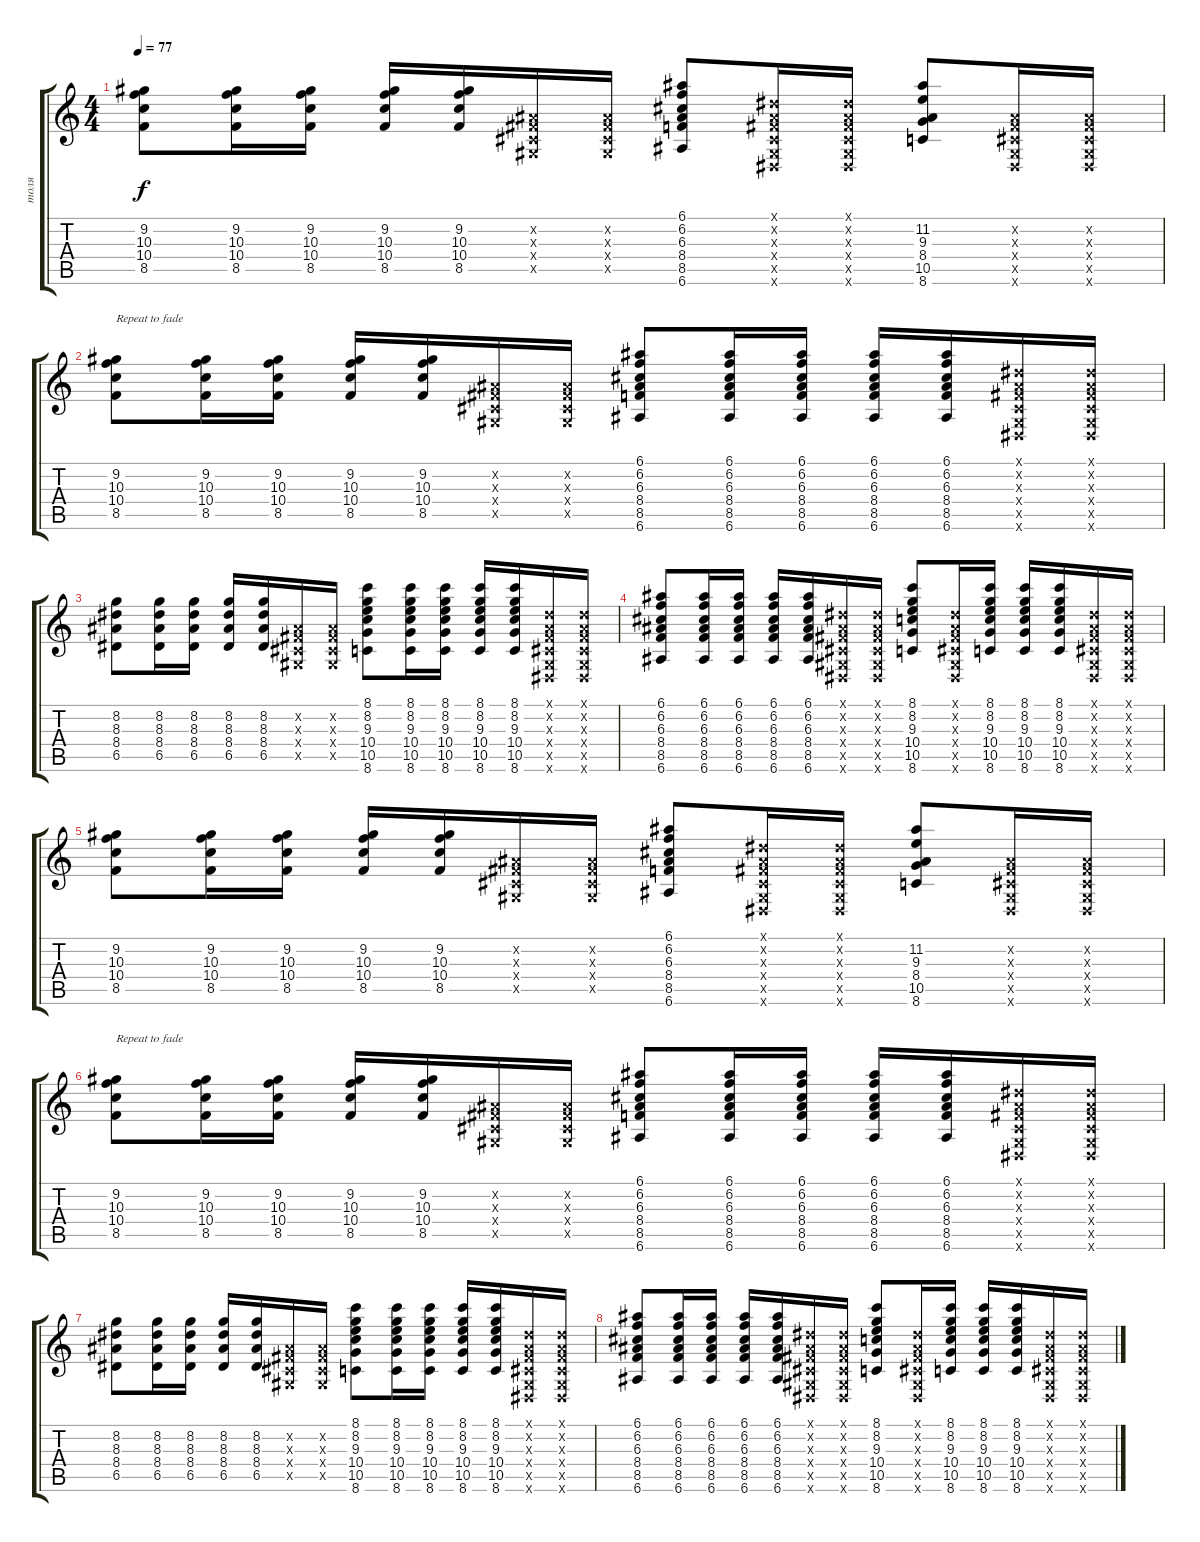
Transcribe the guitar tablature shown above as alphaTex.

\track ("толя" "толя") {instrument acousticguitarsteel}
\staff {score tabs}
\tuning (E4 B3 G3 D3 A2 E2) {hide}
\ts (4 4)
\tempo 77
\clef g2
\ks c
(9.2 10.3 10.4 8.5).8{dy f} (9.2 10.3 10.4 8.5).16 (9.2 10.3 10.4 8.5).16 (9.2 10.3 10.4 8.5).16 (9.2 10.3 10.4 8.5).16 (-1.2{x} -1.3{x} -1.4{x} -1.5{x}).16 (-1.2{x} -1.3{x} -1.4{x} -1.5{x}).16 (6.1 6.2 6.3 8.4 8.5 6.6).8 (-1.1{x} -1.2{x} -1.3{x} -1.4{x} -1.5{x} -1.6{x}).16 (-1.1{x} -1.2{x} -1.3{x} -1.4{x} -1.5{x} -1.6{x}).16 (11.2 9.3 8.4 10.5 8.6).8 (-1.2{x} -1.3{x} -1.4{x} -1.5{x} -1.6{x}).16 (-1.2{x} -1.3{x} -1.4{x} -1.5{x} -1.6{x}).16 |
(9.2 10.3 10.4 8.5).8{txt "Repeat to fade"} (9.2 10.3 10.4 8.5).16 (9.2 10.3 10.4 8.5).16 (9.2 10.3 10.4 8.5).16 (9.2 10.3 10.4 8.5).16 (-1.2{x} -1.3{x} -1.4{x} -1.5{x}).16 (-1.2{x} -1.3{x} -1.4{x} -1.5{x}).16 (6.1 6.2 6.3 8.4 8.5 6.6).8 (6.1 6.2 6.3 8.4 8.5 6.6).16 (6.1 6.2 6.3 8.4 8.5 6.6).16 (6.1 6.2 6.3 8.4 8.5 6.6).16 (6.1 6.2 6.3 8.4 8.5 6.6).16 (-1.1{x} -1.2{x} -1.3{x} -1.4{x} -1.5{x} -1.6{x}).16 (-1.1{x} -1.2{x} -1.3{x} -1.4{x} -1.5{x} -1.6{x}).16 |
(8.2 8.3 8.4 6.5).8 (8.2 8.3 8.4 6.5).16 (8.2 8.3 8.4 6.5).16 (8.2 8.3 8.4 6.5).16 (8.2 8.3 8.4 6.5).16 (-1.2{x} -1.3{x} -1.4{x} -1.5{x}).16 (-1.2{x} -1.3{x} -1.4{x} -1.5{x}).16 (8.1 8.2 9.3 10.4 10.5 8.6).8 (8.1 8.2 9.3 10.4 10.5 8.6).16 (8.1 8.2 9.3 10.4 10.5 8.6).16 (8.1 8.2 9.3 10.4 10.5 8.6).16 (8.1 8.2 9.3 10.4 10.5 8.6).16 (-1.1{x} -1.2{x} -1.3{x} -1.4{x} -1.5{x} -1.6{x}).16 (-1.1{x} -1.2{x} -1.3{x} -1.4{x} -1.5{x} -1.6{x}).16 |
(6.1 6.2 6.3 8.4 8.5 6.6).8 (6.1 6.2 6.3 8.4 8.5 6.6).16 (6.1 6.2 6.3 8.4 8.5 6.6).16 (6.1 6.2 6.3 8.4 8.5 6.6).16 (6.1 6.2 6.3 8.4 8.5 6.6).16 (-1.1{x} -1.2{x} -1.3{x} -1.4{x} -1.5{x} -1.6{x}).16 (-1.1{x} -1.2{x} -1.3{x} -1.4{x} -1.5{x} -1.6{x}).16 (8.1 8.2 9.3 10.4 10.5 8.6).8 (-1.1{x} -1.2{x} -1.3{x} -1.4{x} -1.5{x} -1.6{x}).16 (8.1 8.2 9.3 10.4 10.5 8.6).16 (8.1 8.2 9.3 10.4 10.5 8.6).16 (8.1 8.2 9.3 10.4 10.5 8.6).16 (-1.1{x} -1.2{x} -1.3{x} -1.4{x} -1.5{x} -1.6{x}).16 (-1.1{x} -1.2{x} -1.3{x} -1.4{x} -1.5{x} -1.6{x}).16 |
(9.2 10.3 10.4 8.5).8 (9.2 10.3 10.4 8.5).16 (9.2 10.3 10.4 8.5).16 (9.2 10.3 10.4 8.5).16 (9.2 10.3 10.4 8.5).16 (-1.2{x} -1.3{x} -1.4{x} -1.5{x}).16 (-1.2{x} -1.3{x} -1.4{x} -1.5{x}).16 (6.1 6.2 6.3 8.4 8.5 6.6).8 (-1.1{x} -1.2{x} -1.3{x} -1.4{x} -1.5{x} -1.6{x}).16 (-1.1{x} -1.2{x} -1.3{x} -1.4{x} -1.5{x} -1.6{x}).16 (11.2 9.3 8.4 10.5 8.6).8 (-1.2{x} -1.3{x} -1.4{x} -1.5{x} -1.6{x}).16 (-1.2{x} -1.3{x} -1.4{x} -1.5{x} -1.6{x}).16 |
(9.2 10.3 10.4 8.5).8{txt "Repeat to fade"} (9.2 10.3 10.4 8.5).16 (9.2 10.3 10.4 8.5).16 (9.2 10.3 10.4 8.5).16 (9.2 10.3 10.4 8.5).16 (-1.2{x} -1.3{x} -1.4{x} -1.5{x}).16 (-1.2{x} -1.3{x} -1.4{x} -1.5{x}).16 (6.1 6.2 6.3 8.4 8.5 6.6).8 (6.1 6.2 6.3 8.4 8.5 6.6).16 (6.1 6.2 6.3 8.4 8.5 6.6).16 (6.1 6.2 6.3 8.4 8.5 6.6).16 (6.1 6.2 6.3 8.4 8.5 6.6).16 (-1.1{x} -1.2{x} -1.3{x} -1.4{x} -1.5{x} -1.6{x}).16 (-1.1{x} -1.2{x} -1.3{x} -1.4{x} -1.5{x} -1.6{x}).16 |
(8.2 8.3 8.4 6.5).8 (8.2 8.3 8.4 6.5).16 (8.2 8.3 8.4 6.5).16 (8.2 8.3 8.4 6.5).16 (8.2 8.3 8.4 6.5).16 (-1.2{x} -1.3{x} -1.4{x} -1.5{x}).16 (-1.2{x} -1.3{x} -1.4{x} -1.5{x}).16 (8.1 8.2 9.3 10.4 10.5 8.6).8 (8.1 8.2 9.3 10.4 10.5 8.6).16 (8.1 8.2 9.3 10.4 10.5 8.6).16 (8.1 8.2 9.3 10.4 10.5 8.6).16 (8.1 8.2 9.3 10.4 10.5 8.6).16 (-1.1{x} -1.2{x} -1.3{x} -1.4{x} -1.5{x} -1.6{x}).16 (-1.1{x} -1.2{x} -1.3{x} -1.4{x} -1.5{x} -1.6{x}).16 |
(6.1 6.2 6.3 8.4 8.5 6.6).8 (6.1 6.2 6.3 8.4 8.5 6.6).16 (6.1 6.2 6.3 8.4 8.5 6.6).16 (6.1 6.2 6.3 8.4 8.5 6.6).16 (6.1 6.2 6.3 8.4 8.5 6.6).16 (-1.1{x} -1.2{x} -1.3{x} -1.4{x} -1.5{x} -1.6{x}).16 (-1.1{x} -1.2{x} -1.3{x} -1.4{x} -1.5{x} -1.6{x}).16 (8.1 8.2 9.3 10.4 10.5 8.6).8 (-1.1{x} -1.2{x} -1.3{x} -1.4{x} -1.5{x} -1.6{x}).16 (8.1 8.2 9.3 10.4 10.5 8.6).16 (8.1 8.2 9.3 10.4 10.5 8.6).16 (8.1 8.2 9.3 10.4 10.5 8.6).16 (-1.1{x} -1.2{x} -1.3{x} -1.4{x} -1.5{x} -1.6{x}).16 (-1.1{x} -1.2{x} -1.3{x} -1.4{x} -1.5{x} -1.6{x}).16
